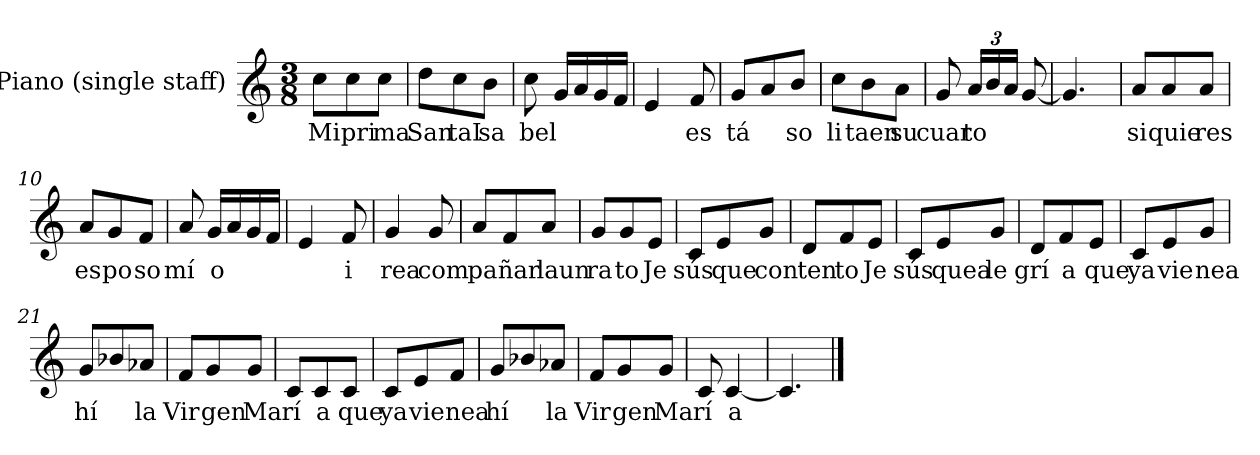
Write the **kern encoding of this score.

**kern	**text
*part1	*part1
*staff1	*staff1
*I"Piano (single staff)	*
*I'Pno.	*
*stria5	*
*clefG2	*
*k[]	*
*C:	*
*M3/8	*
*MM132	*
=1	=1
8cc\L	Mi
8cc\	pri
8cc\J	ma
=2	=2
8dd\L	San
8cc\	taI
8b\J	sa
=3	=3
8cc\	bel
16g/LL	.
16a/	.
16g/	.
16f/JJ	.
=4	=4
4e/	.
8f/	es
=5	=5
8g/L	tá
8a/	.
8b/J	so
=6	=6
8cc\L	li
8b\	taen
8a\J	su
=7	=7
8g/	cuar
24a/LL	to
24b/	.
24a/JJ	.
[8g/	.
=8	=8
4.g/]	.
=9	=9
8a/L	si
8a/	quie
8a/J	res
=10	=10
8a/L	es
8g/	po
8f/J	so
=11	=11
8a/	mí
16g/LL	o
16a/	.
16g/	.
16f/JJ	.
=12	=12
4e/	.
8f/	i
=13	=13
4g/	rea
8g/	com
=14	=14
8a/L	pa
8f/	ñar
8a/J	laun
=15	=15
8g/L	ra
8g/	to
8e/J	Je
=16	=16
8c/L	sús
8e/	que
8g/J	con
=17	=17
8d/L	ten
8f/	to
8e/J	Je
=18	=18
8c/L	sús
8e/	quea
8g/J	le
=19	=19
8d/L	grí
8f/	a
8e/J	que
=20	=20
8c/L	ya
8e/	vie
8g/J	nea
=21	=21
8g/L	hí
8b-X/	.
8a-X/J	la
=22	=22
8f/L	Vir
8g/	gen
8g/J	Ma
=23	=23
8c/L	rí
8c/	a
8c/J	que
=24	=24
8c/L	ya
8e/	vie
8f/J	nea
=25	=25
8g/L	hí
8b-X/	.
8a-X/J	la
=26	=26
8f/L	Vir
8g/	gen
8g/J	Ma
=27	=27
8c/	rí
[4c/	a
=28	=28
4.c/]	.
==	==
*-	*-
